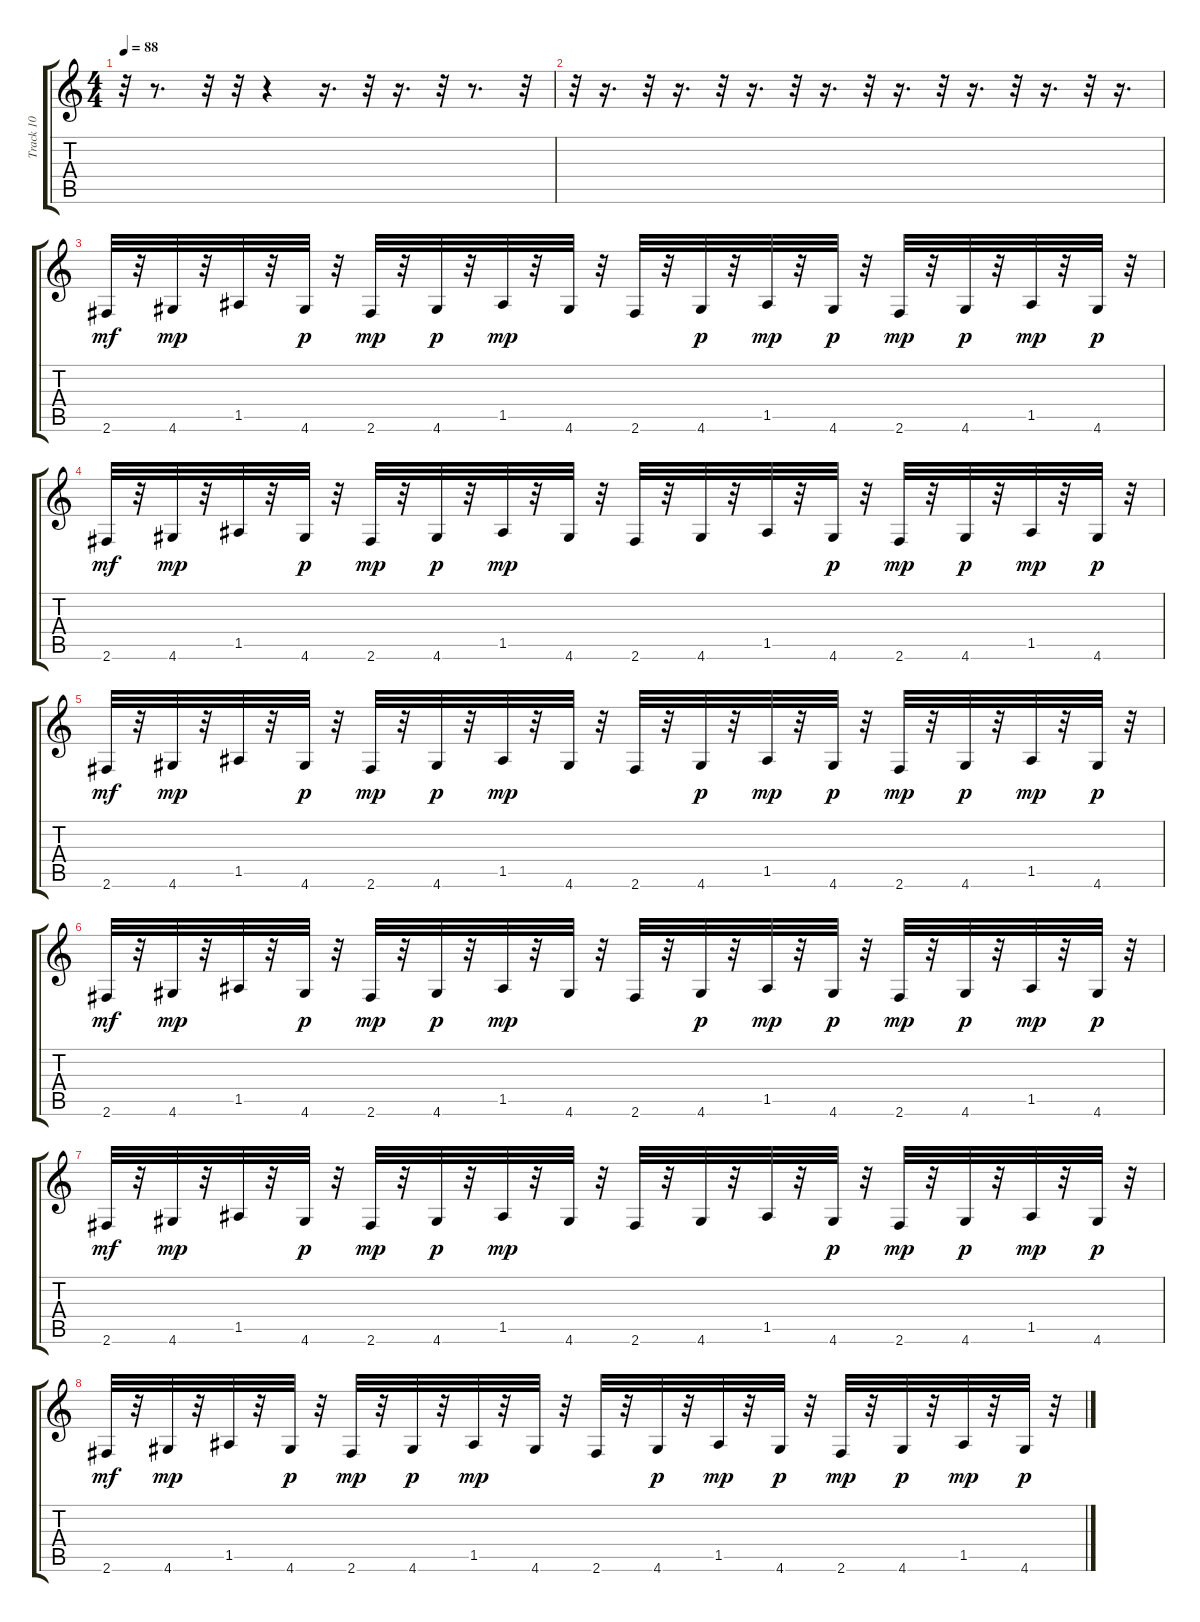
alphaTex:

\track ("Track 10" "Track 10") {instrument acousticguitarsteel}
\staff {score tabs}
\tuning (E4 B3 G3 D3 A2 E2) {hide}
\ts (4 4)
\tempo 88
\clef g2
\ks c
r.32{dy p} r.8{d} r.32 r.32 r.4 r.16{d} r.32 r.16{d} r.32 r.8{d} r.32 |
r.32 r.16{d} r.32 r.16{d} r.32 r.16{d} r.32 r.16{d} r.32 r.16{d} r.32 r.16{d} r.32 r.16{d} r.32 r.16{d} |
2.6.32{dy mf} r.32 4.6.32{dy mp} r.32 1.5.32 r.32 4.6.32{dy p} r.32 2.6.32{dy mp} r.32 4.6.32{dy p} r.32 1.5.32{dy mp} r.32 4.6.32 r.32 2.6.32 r.32 4.6.32{dy p} r.32 1.5.32{dy mp} r.32 4.6.32{dy p} r.32 2.6.32{dy mp} r.32 4.6.32{dy p} r.32 1.5.32{dy mp} r.32 4.6.32{dy p} r.32 |
2.6.32{dy mf} r.32 4.6.32{dy mp} r.32 1.5.32 r.32 4.6.32{dy p} r.32 2.6.32{dy mp} r.32 4.6.32{dy p} r.32 1.5.32{dy mp} r.32 4.6.32 r.32 2.6.32 r.32 4.6.32 r.32 1.5.32 r.32 4.6.32{dy p} r.32 2.6.32{dy mp} r.32 4.6.32{dy p} r.32 1.5.32{dy mp} r.32 4.6.32{dy p} r.32 |
2.6.32{dy mf} r.32 4.6.32{dy mp} r.32 1.5.32 r.32 4.6.32{dy p} r.32 2.6.32{dy mp} r.32 4.6.32{dy p} r.32 1.5.32{dy mp} r.32 4.6.32 r.32 2.6.32 r.32 4.6.32{dy p} r.32 1.5.32{dy mp} r.32 4.6.32{dy p} r.32 2.6.32{dy mp} r.32 4.6.32{dy p} r.32 1.5.32{dy mp} r.32 4.6.32{dy p} r.32 |
2.6.32{dy mf} r.32 4.6.32{dy mp} r.32 1.5.32 r.32 4.6.32{dy p} r.32 2.6.32{dy mp} r.32 4.6.32{dy p} r.32 1.5.32{dy mp} r.32 4.6.32 r.32 2.6.32 r.32 4.6.32{dy p} r.32 1.5.32{dy mp} r.32 4.6.32{dy p} r.32 2.6.32{dy mp} r.32 4.6.32{dy p} r.32 1.5.32{dy mp} r.32 4.6.32{dy p} r.32 |
2.6.32{dy mf} r.32 4.6.32{dy mp} r.32 1.5.32 r.32 4.6.32{dy p} r.32 2.6.32{dy mp} r.32 4.6.32{dy p} r.32 1.5.32{dy mp} r.32 4.6.32 r.32 2.6.32 r.32 4.6.32 r.32 1.5.32 r.32 4.6.32{dy p} r.32 2.6.32{dy mp} r.32 4.6.32{dy p} r.32 1.5.32{dy mp} r.32 4.6.32{dy p} r.32 |
2.6.32{dy mf} r.32 4.6.32{dy mp} r.32 1.5.32 r.32 4.6.32{dy p} r.32 2.6.32{dy mp} r.32 4.6.32{dy p} r.32 1.5.32{dy mp} r.32 4.6.32 r.32 2.6.32 r.32 4.6.32{dy p} r.32 1.5.32{dy mp} r.32 4.6.32{dy p} r.32 2.6.32{dy mp} r.32 4.6.32{dy p} r.32 1.5.32{dy mp} r.32 4.6.32{dy p} r.32
